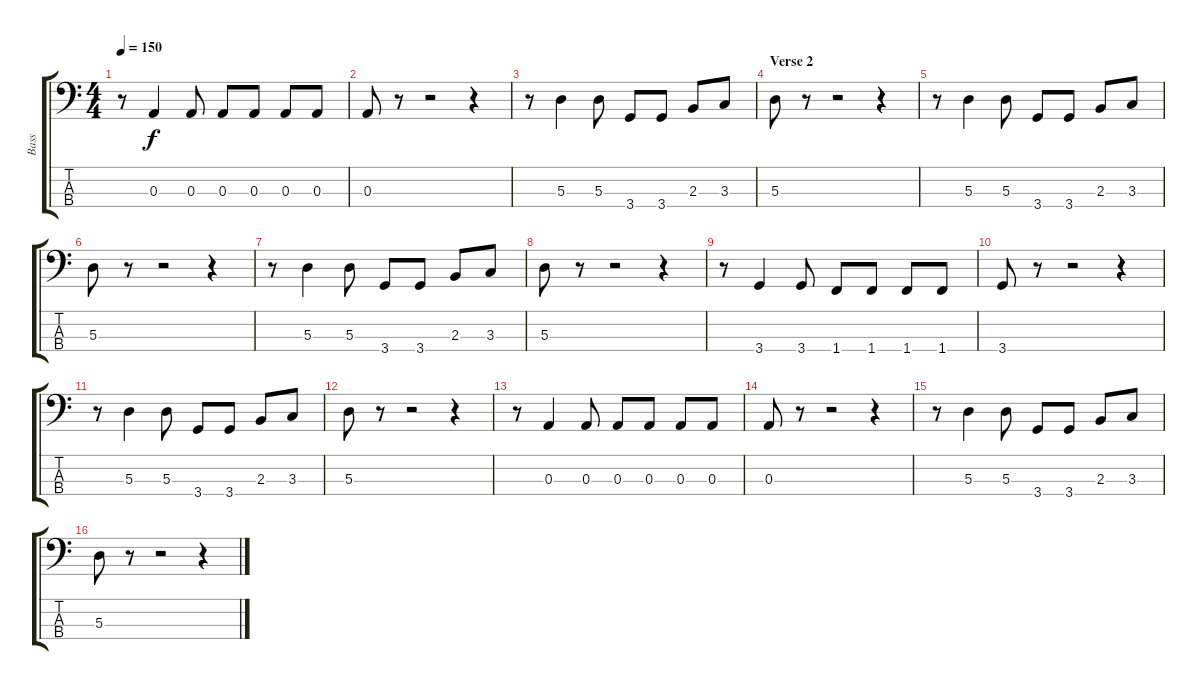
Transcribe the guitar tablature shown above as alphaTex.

\track ("Bass" "Bass") {instrument electricbassfinger}
\staff {score tabs}
\tuning (G2 D2 A1 E1) {hide}
\ts (4 4)
\tempo 150
\clef f4
\ks c
r.8{dy f} 0.3.4 0.3.8 0.3.8 0.3.8 0.3.8 0.3.8 |
0.3.8 r.8 r.2 r.4 |
r.8 5.3.4 5.3.8 3.4.8 3.4.8 2.3.8 3.3.8 |
\section ("" "Verse 2")
5.3.8 r.8 r.2 r.4 |
r.8 5.3.4 5.3.8 3.4.8 3.4.8 2.3.8 3.3.8 |
5.3.8 r.8 r.2 r.4 |
r.8 5.3.4 5.3.8 3.4.8 3.4.8 2.3.8 3.3.8 |
5.3.8 r.8 r.2 r.4 |
r.8 3.4.4 3.4.8 1.4.8 1.4.8 1.4.8 1.4.8 |
3.4.8 r.8 r.2 r.4 |
r.8 5.3.4 5.3.8 3.4.8 3.4.8 2.3.8 3.3.8 |
5.3.8 r.8 r.2 r.4 |
r.8 0.3.4 0.3.8 0.3.8 0.3.8 0.3.8 0.3.8 |
0.3.8 r.8 r.2 r.4 |
r.8 5.3.4 5.3.8 3.4.8 3.4.8 2.3.8 3.3.8 |
5.3.8 r.8 r.2 r.4
